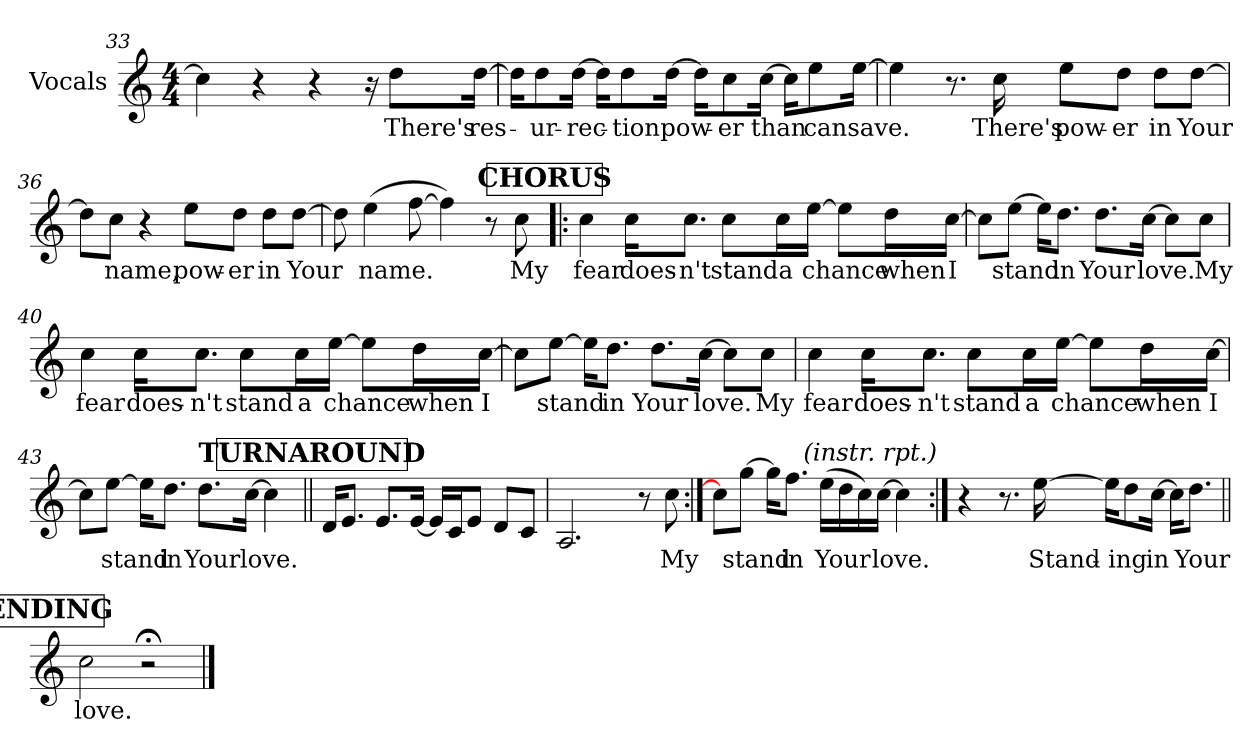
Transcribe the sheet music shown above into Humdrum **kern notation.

**kern	**text
*part1	*part1
*staff1	*staff1
*I"Vocals	*
*clefG2	*
*k[]	*
*C:	*
*M4/4	*
=33	=33
4cc\]	.
4r	.
4r	.
16r	.
!	!LO:LY:b
8dd\L	There's
!	!LO:LY:b
[16dd\Jk	res-
!!LO:PB:g=z
=34	=34
16dd\KL]	.
!	!LO:LY:b
8dd\	-ur-
!	!LO:LY:b
[16dd\Jk	-rec-
16dd\KL]	.
!	!LO:LY:b
8dd\	-tion
!	!LO:LY:b
[16dd\Jk	pow-
16dd\KL]	.
!	!LO:LY:b
8cc\	-er
!	!LO:LY:b
[16cc\Jk	than
16cc\KL]	.
!	!LO:LY:b
8ee\	can
!	!LO:LY:b
[16ee\Jk	save.
=35	=35
4ee\]	.
8.r	.
!	!LO:LY:b
16cc\	There's
!	!LO:LY:b
8ee\L	pow-
!	!LO:LY:b
8dd\J	-er
!	!LO:LY:b
8dd\L	in
!	!LO:LY:b
[8dd\J	Your
!!LO:LB:g=z
=36	=36
8dd\L]	.
!	!LO:LY:b
8cc\J	name,
4r	.
!	!LO:LY:b
8ee\L	pow-
!	!LO:LY:b
8dd\J	-er
!	!LO:LY:b
8dd\L	in
!	!LO:LY:b
[8dd\J	Your
=37	=37
8dd\]	.
!	!LO:LY:b
(>4ee\	name.
[8ff\	.
4ff\])	.
8r	.
!	!LO:LY:b
8cc\	My
!!LO:REH:place=s1:a:B:t=CHORUS
=38!|:	=38!|:
!	!LO:LY:b
4cc\	fear
!	!LO:LY:b
16cc\KL	does-
!	!LO:LY:b
8.cc\J	-n't
!	!LO:LY:b
8cc\L	stand
!	!LO:LY:b
16cc\L	a
!	!LO:LY:b
[16ee\JJ	chance
8ee\L]	.
!	!LO:LY:b
16dd\L	when
!	!LO:LY:b
[16cc\JJ	I
!!LO:LB:g=z
=39	=39
8cc\L]	.
!	!LO:LY:b
[8ee\J	stand
16ee\KL]	.
!	!LO:LY:b
8.dd\J	in
!	!LO:LY:b
8.dd\L	Your
!	!LO:LY:b
[16cc\Jk	love.
8cc\L]	.
!	!LO:LY:b
8cc\J	My
=40	=40
!	!LO:LY:b
4cc\	fear
!	!LO:LY:b
16cc\KL	does-
!	!LO:LY:b
8.cc\J	-n't
!	!LO:LY:b
8cc\L	stand
!	!LO:LY:b
16cc\L	a
!	!LO:LY:b
[16ee\JJ	chance
8ee\L]	.
!	!LO:LY:b
16dd\L	when
!	!LO:LY:b
[16cc\JJ	I
!!LO:LB:g=z
=41	=41
8cc\L]	.
!	!LO:LY:b
[8ee\J	stand
16ee\KL]	.
!	!LO:LY:b
8.dd\J	in
!	!LO:LY:b
8.dd\L	Your
!	!LO:LY:b
[16cc\Jk	love.
8cc\L]	.
!	!LO:LY:b
8cc\J	My
=42	=42
!	!LO:LY:b
4cc\	fear
!	!LO:LY:b
16cc\KL	does-
!	!LO:LY:b
8.cc\J	-n't
!	!LO:LY:b
8cc\L	stand
!	!LO:LY:b
16cc\L	a
!	!LO:LY:b
[16ee\JJ	chance
8ee\L]	.
!	!LO:LY:b
16dd\L	when
!	!LO:LY:b
[16cc\JJ	I
=43	=43
8cc\L]	.
!	!LO:LY:b
[8ee\J	stand
16ee\KL]	.
!	!LO:LY:b
8.dd\J	in
!	!LO:LY:b
8.dd\L	Your
!	!LO:LY:b
[16cc\Jk	love.
4cc\]	.
!!LO:LB:g=z
!!LO:REH:place=s1:a:B:t=TURNAROUND
=44||	=44||
16d!/KL	.
8.e!/J	.
8.e!/L	.
[16e!/Jk	.
16e!/LL]	.
16c!/J	.
8e!/J	.
8d!/L	.
8c!/J	.
=45	=45
2.A!/	.
8r	.
!	!LO:LY:b
8cc\	My
=46:|!	=46:|!
8cc\L]	.
!	!LO:LY:b
[8gg\J	stand
16gg\KL]	.
!	!LO:LY:b
8.ff\J	in
!	!LO:LY:b
(>16ee\LL	Your
16dd\	.
16cc\)	.
!	!LO:LY:b
[16cc\JJ	love.
4cc\]	.
!LO:TX:a:i:rj:t=(instr. rpt.)	!
=47:|!	=47:|!
4r	.
8.r	.
!	!LO:LY:b
[16ee\	Stand-
16ee\KL]	.
!	!LO:LY:b
8dd\	-ing
!	!LO:LY:b
[16cc\Jk	in
16cc\KL]	.
!	!LO:LY:b
8.dd\J	Your
!!LO:REH:place=s1:a:B:t=ENDING
=48||	=48||
!	!LO:LY:b
2cc\	love.
2r;<	.
==	==
*-	*-
